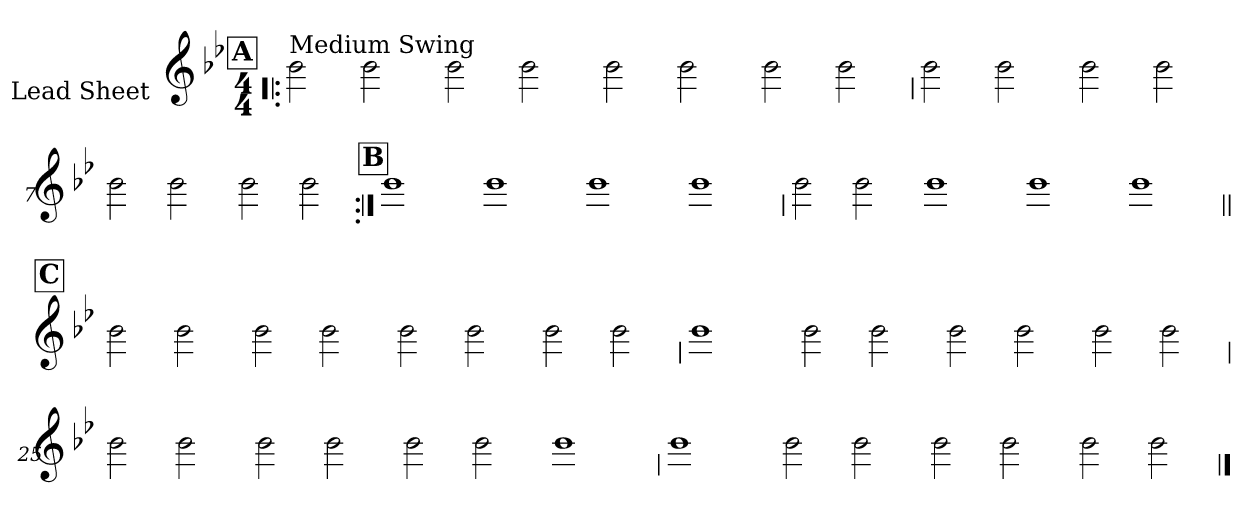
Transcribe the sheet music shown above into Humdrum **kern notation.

**kern
*part1
*staff1
*I"Lead Sheet
*stria0
*clefG2
*k[b-e-]
*B-:
*M4/4
!!LO:REH:place=s1:a:t=A
=1!|:
!LO:TX:a:t=Medium Swing
2b-
2b-
=2-
2b-
2b-
=3-
2b-
2b-
=4-
2b-
2b-
!!LO:LB:g=z
=5
2b-
2b-
=6-
2b-
2b-
=7-
2b-
2b-
=8-
2b-
2b-
!!LO:LB:g=z
!!LO:REH:place=s1:a:t=B
=9:|!
1b-
=10-
1b-
=11-
1b-
=12-
1b-
!!LO:LB:g=z
=13
2b-
2b-
=14-
1b-
=15-
1b-
=16-
1b-
!!LO:LB:g=z
!!LO:REH:place=s1:a:t=C
=17||
2b-
2b-
=18-
2b-
2b-
=19-
2b-
2b-
=20-
2b-
2b-
!!LO:LB:g=z
=21
1b-
=22-
2b-
2b-
=23-
2b-
2b-
=24-
2b-
2b-
!!LO:LB:g=z
=25
2b-
2b-
=26-
2b-
2b-
=27-
2b-
2b-
=28-
1b-
!!LO:LB:g=z
=29
1b-
=30-
2b-
2b-
=31-
2b-
2b-
=32-
2b-
2b-
==
*-
